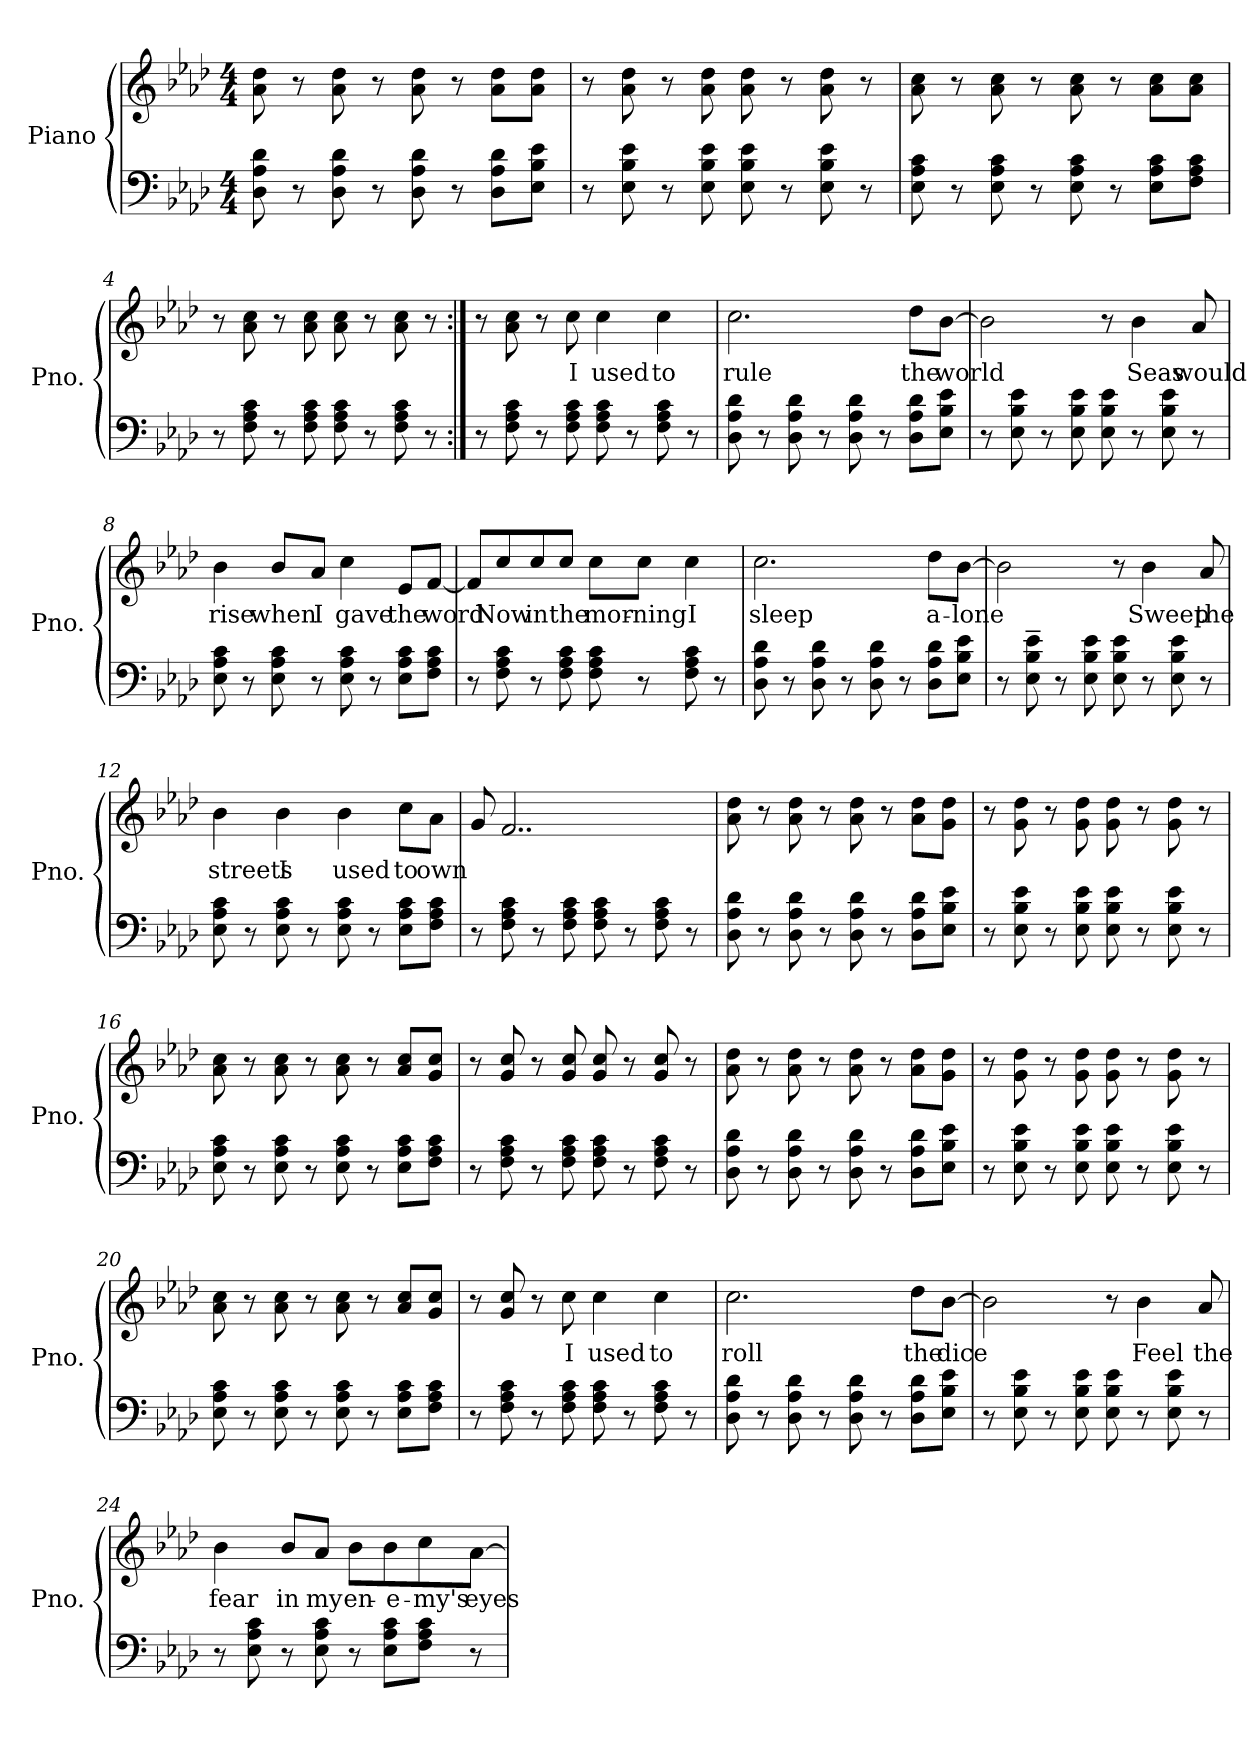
**kern	**kern	**text
*part1	*part1	*part1
*staff2	*staff1	*staff1
*I"Piano	*	*
*I'Pno.	*	*
*clefF4	*clefG2	*
*k[b-e-a-d-]	*k[b-e-a-d-]	*
*M4/4	*M4/4	*
=1	=1	=1
8D-\ 8A-\ 8d-\	8a-\ 8dd-\	.
8r	8r	.
8D-\ 8A-\ 8d-\	8a-\ 8dd-\	.
8r	8r	.
8D-\ 8A-\ 8d-\	8a-\ 8dd-\	.
8r	8r	.
8D-\ 8A-\ 8d-\L	8a-\ 8dd-\L	.
8E-\ 8B-\ 8e-\J	8a-\ 8dd-\J	.
=2	=2	=2
8r	8r	.
8E-\ 8B-\ 8e-\	8a-\ 8dd-\	.
8r	8r	.
8E-\ 8B-\ 8e-\	8a-\ 8dd-\	.
8E-\ 8B-\ 8e-\	8a-\ 8dd-\	.
8r	8r	.
8E-\ 8B-\ 8e-\	8a-\ 8dd-\	.
8r	8r	.
=3	=3	=3
8E-\ 8A-\ 8c\	8a-\ 8cc\	.
8r	8r	.
8E-\ 8A-\ 8c\	8a-\ 8cc\	.
8r	8r	.
8E-\ 8A-\ 8c\	8a-\ 8cc\	.
8r	8r	.
8E-\ 8A-\ 8c\L	8a-\ 8cc\L	.
8F\ 8A-\ 8c\J	8a-\ 8cc\J	.
=4	=4	=4
8r	8r	.
8F\ 8A-\ 8c\	8a-\ 8cc\	.
8r	8r	.
8F\ 8A-\ 8c\	8a-\ 8cc\	.
8F\ 8A-\ 8c\	8a-\ 8cc\	.
8r	8r	.
8F\ 8A-\ 8c\	8a-\ 8cc\	.
8r	8r	.
=5:|!	=5:|!	=5:|!
8r	8r	.
8F\ 8A-\ 8c\	8a-\ 8cc\	.
8r	8r	.
8F\ 8A-\ 8c\	8cc\	I
8F\ 8A-\ 8c\	4cc\	used
8r	.	.
8F\ 8A-\ 8c\	4cc\	to
8r	.	.
=6	=6	=6
8D-\ 8A-\ 8d-\	2.cc\	rule
8r	.	.
8D-\ 8A-\ 8d-\	.	.
8r	.	.
8D-\ 8A-\ 8d-\	.	.
8r	.	.
8D-\ 8A-\ 8d-\L	8dd-\L	the
8E-\ 8B-\ 8e-\J	[8b-\J	world
!!LO:LB:g=z
=7	=7	=7
8r	2b-\]	.
8E-\ 8B-\ 8e-\	.	.
8r	.	.
8E-\ 8B-\ 8e-\	.	.
8E-\ 8B-\ 8e-\	8r	.
8r	4b-\	Seas
8E-\ 8B-\ 8e-\	.	.
8r	8a-/	would
=8	=8	=8
8E-\ 8A-\ 8c\	4b-\	rise
8r	.	.
8E-\ 8A-\ 8c\	8b-/L	when
8r	8a-/J	I
8E-\ 8A-\ 8c\	4cc\	gave
8r	.	.
8E-\ 8A-\ 8c\L	8e-/L	the
8F\ 8A-\ 8c\J	[8f/J	word
=9	=9	=9
8r	8f/L]	.
8F\ 8A-\ 8c\	8cc/	Now
8r	8cc/	in
8F\ 8A-\ 8c\	8cc/J	the
8F\ 8A-\ 8c\	8cc\L	mor-
8r	8cc\J	-ning
8F\ 8A-\ 8c\	4cc\	I
8r	.	.
=10	=10	=10
8D-\ 8A-\ 8d-\	2.cc\	sleep
8r	.	.
8D-\ 8A-\ 8d-\	.	.
8r	.	.
8D-\ 8A-\ 8d-\	.	.
8r	.	.
8D-\ 8A-\ 8d-\L	8dd-\L	a-
8E-\ 8B-\ 8e-\J	[8b-\J	-lone
!!LO:LB:g=z
=11	=11	=11
8r	2b-\]	.
8E-\~ 8B-\~ 8e-\~	.	.
8r	.	.
8E-\ 8B-\ 8e-\	.	.
8E-\ 8B-\ 8e-\	8r	.
8r	4b-\	Sweep
8E-\ 8B-\ 8e-\	.	.
8r	8a-/	the
=12	=12	=12
8E-\ 8A-\ 8c\	4b-\	streets
8r	.	.
8E-\ 8A-\ 8c\	4b-\	I
8r	.	.
8E-\ 8A-\ 8c\	4b-\	used
8r	.	.
8E-\ 8A-\ 8c\L	8cc\L	to
8F\ 8A-\ 8c\J	8a-\J	own
=13	=13	=13
8r	8g/	.
8F\ 8A-\ 8c\	2..f/	.
8r	.	.
8F\ 8A-\ 8c\	.	.
8F\ 8A-\ 8c\	.	.
8r	.	.
8F\ 8A-\ 8c\	.	.
8r	.	.
=14	=14	=14
8D-\ 8A-\ 8d-\	8a-\ 8dd-\	.
8r	8r	.
8D-\ 8A-\ 8d-\	8a-\ 8dd-\	.
8r	8r	.
8D-\ 8A-\ 8d-\	8a-\ 8dd-\	.
8r	8r	.
8D-\ 8A-\ 8d-\L	8a-\ 8dd-\L	.
8E-\ 8B-\ 8e-\J	8g\ 8dd-\J	.
=15	=15	=15
8r	8r	.
8E-\ 8B-\ 8e-\	8g\ 8dd-\	.
8r	8r	.
8E-\ 8B-\ 8e-\	8g\ 8dd-\	.
8E-\ 8B-\ 8e-\	8g\ 8dd-\	.
8r	8r	.
8E-\ 8B-\ 8e-\	8g\ 8dd-\	.
8r	8r	.
!!LO:LB:g=z
=16	=16	=16
8E-\ 8A-\ 8c\	8a-\ 8cc\	.
8r	8r	.
8E-\ 8A-\ 8c\	8a-\ 8cc\	.
8r	8r	.
8E-\ 8A-\ 8c\	8a-\ 8cc\	.
8r	8r	.
8E-\ 8A-\ 8c\L	8a-/ 8cc/L	.
8F\ 8A-\ 8c\J	8g/ 8cc/J	.
=17	=17	=17
8r	8r	.
8F\ 8A-\ 8c\	8g/ 8cc/	.
8r	8r	.
8F\ 8A-\ 8c\	8g/ 8cc/	.
8F\ 8A-\ 8c\	8g/ 8cc/	.
8r	8r	.
8F\ 8A-\ 8c\	8g/ 8cc/	.
8r	8r	.
=18	=18	=18
8D-\ 8A-\ 8d-\	8a-\ 8dd-\	.
8r	8r	.
8D-\ 8A-\ 8d-\	8a-\ 8dd-\	.
8r	8r	.
8D-\ 8A-\ 8d-\	8a-\ 8dd-\	.
8r	8r	.
8D-\ 8A-\ 8d-\L	8a-\ 8dd-\L	.
8E-\ 8B-\ 8e-\J	8g\ 8dd-\J	.
=19	=19	=19
8r	8r	.
8E-\ 8B-\ 8e-\	8g\ 8dd-\	.
8r	8r	.
8E-\ 8B-\ 8e-\	8g\ 8dd-\	.
8E-\ 8B-\ 8e-\	8g\ 8dd-\	.
8r	8r	.
8E-\ 8B-\ 8e-\	8g\ 8dd-\	.
8r	8r	.
=20	=20	=20
8E-\ 8A-\ 8c\	8a-\ 8cc\	.
8r	8r	.
8E-\ 8A-\ 8c\	8a-\ 8cc\	.
8r	8r	.
8E-\ 8A-\ 8c\	8a-\ 8cc\	.
8r	8r	.
8E-\ 8A-\ 8c\L	8a-/ 8cc/L	.
8F\ 8A-\ 8c\J	8g/ 8cc/J	.
=21	=21	=21
8r	8r	.
8F\ 8A-\ 8c\	8g/ 8cc/	.
8r	8r	.
8F\ 8A-\ 8c\	8cc\	I
8F\ 8A-\ 8c\	4cc\	used
8r	.	.
8F\ 8A-\ 8c\	4cc\	to
8r	.	.
!!LO:LB:g=z
=22	=22	=22
8D-\ 8A-\ 8d-\	2.cc\	roll
8r	.	.
8D-\ 8A-\ 8d-\	.	.
8r	.	.
8D-\ 8A-\ 8d-\	.	.
8r	.	.
8D-\ 8A-\ 8d-\L	8dd-\L	the
8E-\ 8B-\ 8e-\J	[8b-\J	dice
=23	=23	=23
8r	2b-\]	.
8E-\ 8B-\ 8e-\	.	.
8r	.	.
8E-\ 8B-\ 8e-\	.	.
8E-\ 8B-\ 8e-\	8r	.
8r	4b-\	Feel
8E-\ 8B-\ 8e-\	.	.
8r	8a-/	the
=24	=24	=24
8r	4b-\	fear
8E-\ 8A-\ 8c\	.	.
8r	8b-/L	in
8E-\ 8A-\ 8c\	8a-/J	my
8r	8b-\L	en-
8E-\ 8A-\ 8c\L	8b-\	-e-
8F\ 8A-\ 8c\J	8cc\	-my's
8r	[8a-\J	eyes
=	=	=
*-	*-	*-
